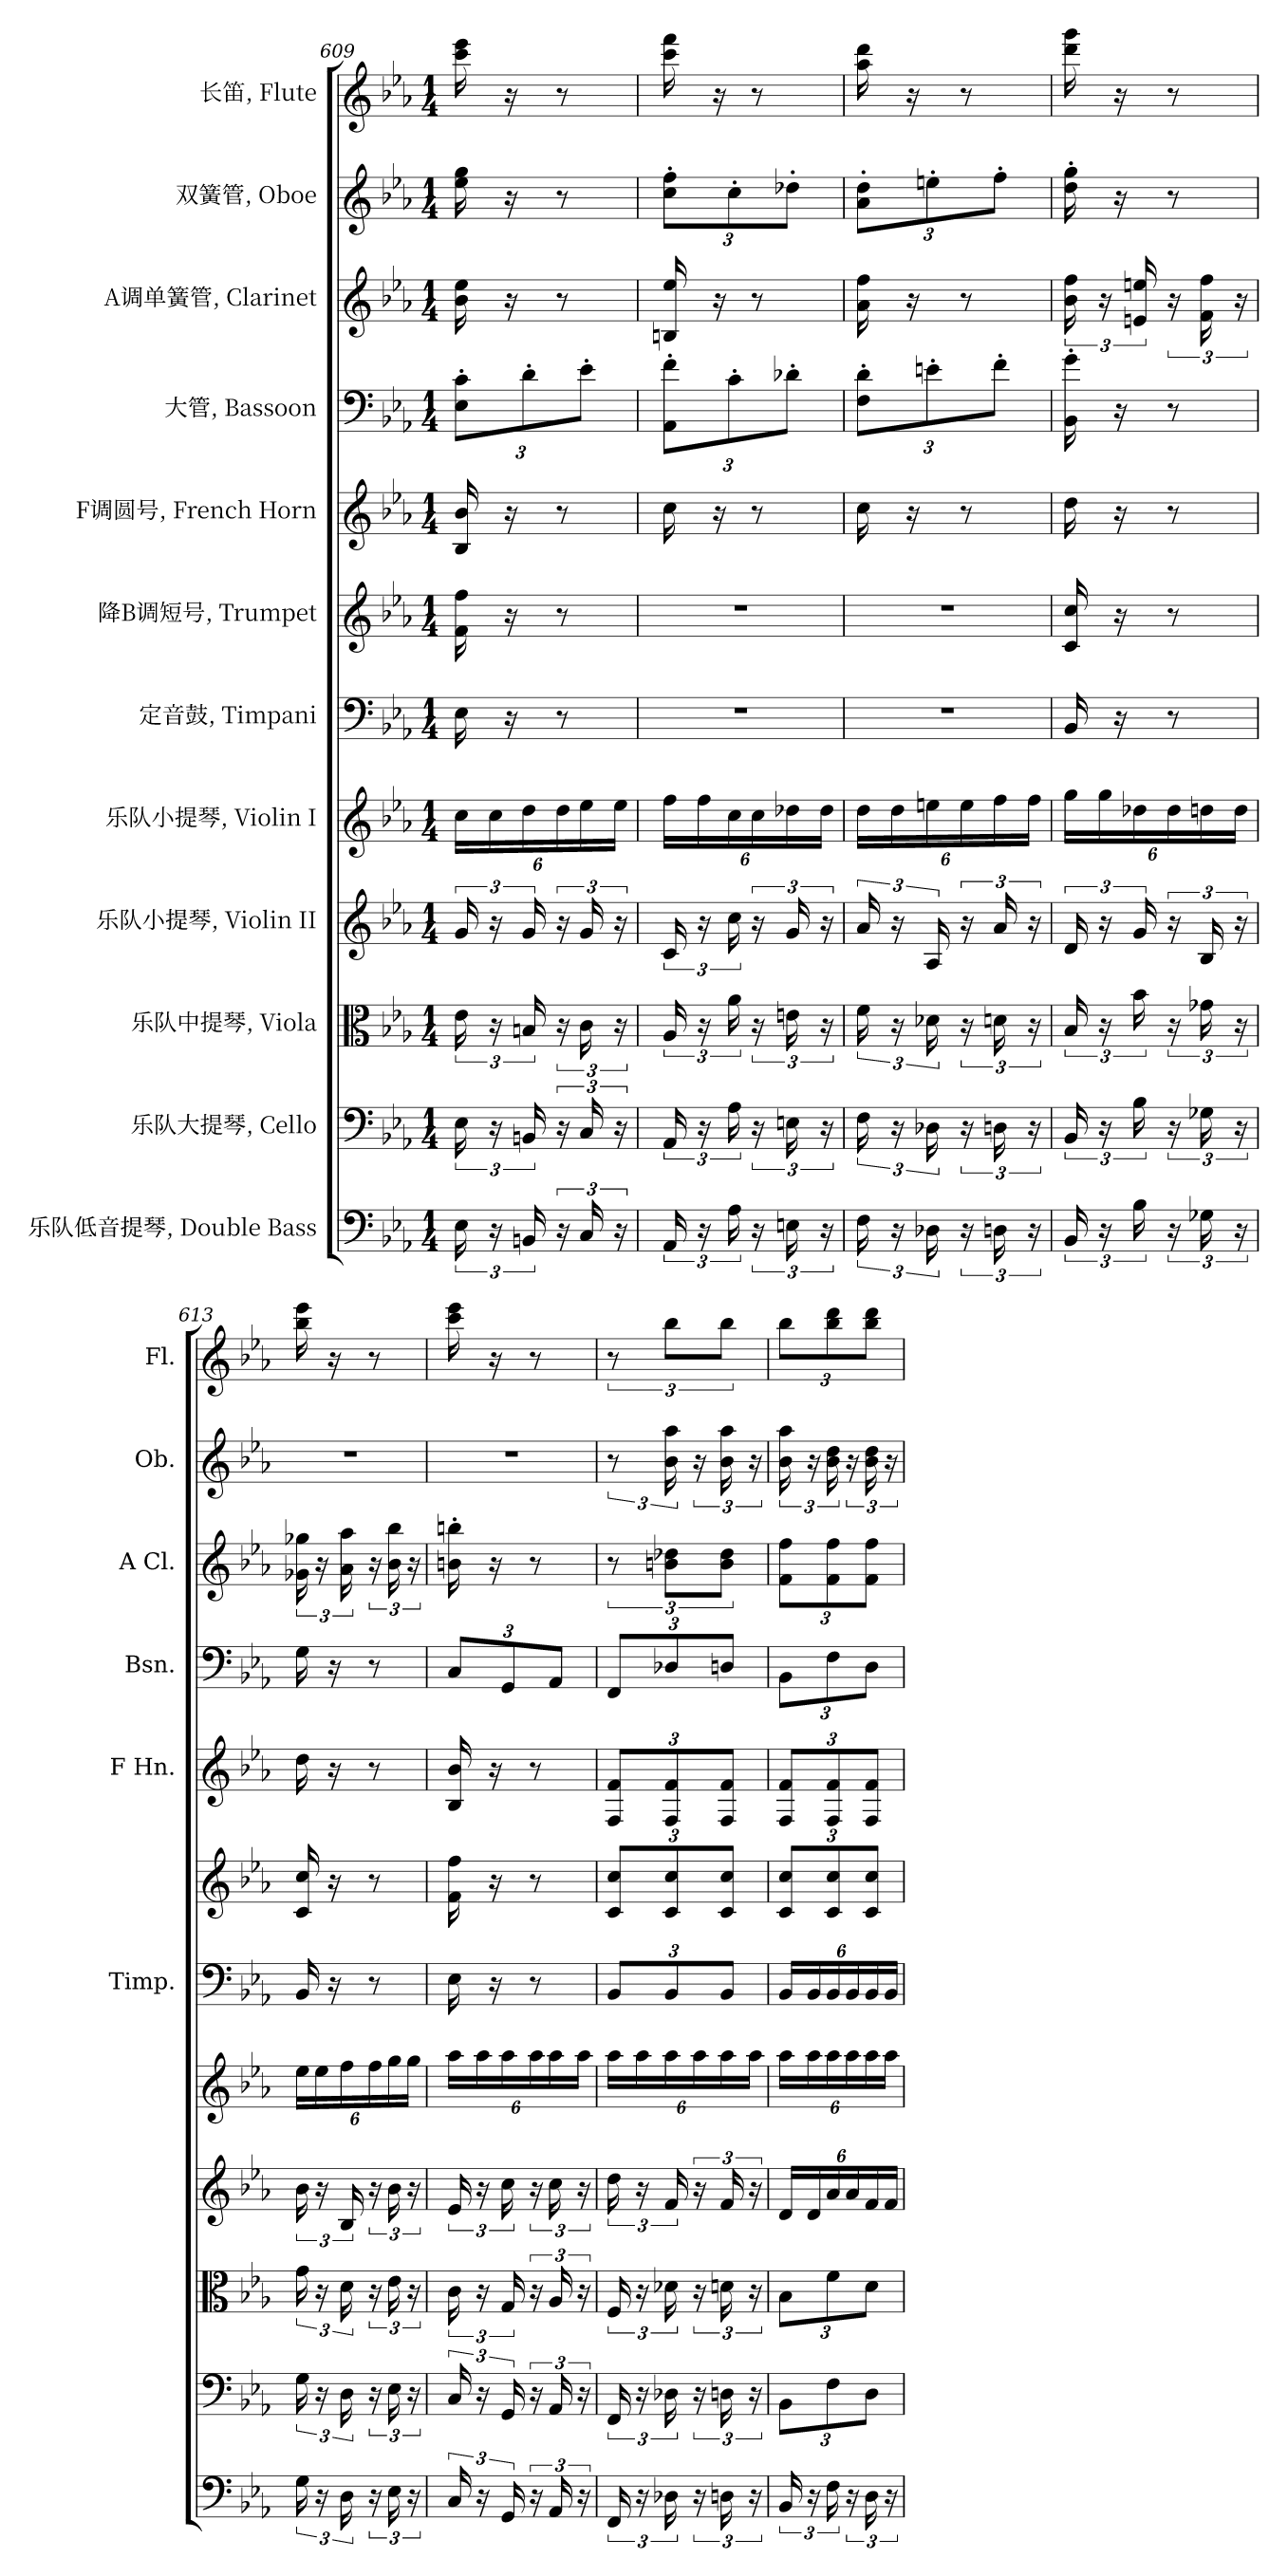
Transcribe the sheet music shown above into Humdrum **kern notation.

**kern	**kern	**kern	**kern	**kern	**kern	**kern	**kern	**kern	**kern	**kern	**kern
*part12	*part11	*part10	*part9	*part8	*part7	*part6	*part5	*part4	*part3	*part2	*part1
*staff12	*staff11	*staff10	*staff9	*staff8	*staff7	*staff6	*staff5	*staff4	*staff3	*staff2	*staff1
*I"乐队低音提琴, Double Bass	*I"乐队大提琴, Cello	*I"乐队中提琴, Viola	*I"乐队小提琴, Violin II	*I"乐队小提琴, Violin I	*I"定音鼓, Timpani	*I"降B调短号, Trumpet	*I"F调圆号, French Horn	*I"大管, Bassoon	*I"A调单簧管, Clarinet	*I"双簧管, Oboe	*I"长笛, Flute
*	*	*	*	*	*I'Timp.	*	*I'F Hn.	*I'Bsn.	*I'A Cl.	*I'Ob.	*I'Fl.
*clefF4	*clefF4	*clefC3	*clefG2	*clefG2	*clefF4	*clefG2	*clefG2	*clefF4	*clefG2	*clefG2	*clefG2
*ITrd7c12	*	*	*	*	*	*ITrd1c2	*ITrd4c7	*	*ITrd2c3	*	*
*k[b-e-a-]	*k[b-e-a-]	*k[b-e-a-]	*k[b-e-a-]	*k[b-e-a-]	*k[b-e-a-]	*k[b-e-a-d-g-]	*k[b-e-a-d-]	*k[b-e-a-]	*k[]	*k[b-e-a-]	*k[b-e-a-]
*M1/4	*M1/4	*M1/4	*M1/4	*M1/4	*M1/4	*M1/4	*M1/4	*M1/4	*M1/4	*M1/4	*M1/4
*	*	*	*	*Xbrackettup	*	*	*	*Xbrackettup	*	*	*
=609	=609	=609	=609	=609	=609	=609	=609	=609	=609	=609	=609
24EE-\	24E-\	24e-\	24g/	24cc\LL	16E-\	16e-\ 16ee-\	16E-/ 16e-/	12E-\' 12c\'L	16g\ 16cc\	16ee-\ 16gg\	16ccc\ 16eee-\
24r	24r	24r	24r	24cc\	.	.	.	.	.	.	.
.	.	.	.	.	16r	16r	16r	.	16r	16r	16r
24BBBn/	24BBn/	24Bn/	24g/	24dd\	.	.	.	12d'\	.	.	.
24r	24r	24r	24r	24dd\	8r	8r	8r	.	8r	8r	8r
24CC/	24C/	24c\	24g/	24ee-\	.	.	.	12e-'\J	.	.	.
24r	24r	24r	24r	24ee-\JJ	.	.	.	.	.	.	.
=610	=610	=610	=610	=610	=610	=610	=610	=610	=610	=610	=610
*	*	*	*	*	*	*	*	*	*	*Xbrackettup	*
24AAA-/	24AA-/	24A-/	24c/	24ff\LL	4r	4r	16f\	12AA-\' 12f\'L	16G#X/ 16cc/	12cc\' 12ff\'L	16ccc\ 16fff\
24r	24r	24r	24r	24ff\	.	.	.	.	.	.	.
.	.	.	.	.	.	.	16r	.	16r	.	16r
24AA-\	24A-\	24a-\	24cc\	24cc\	.	.	.	12c'\	.	12cc'\	.
24r	24r	24r	24r	24cc\	.	.	8r	.	8r	.	8r
24EEn\	24En\	24en\	24g/	24dd-X\	.	.	.	12d-X'\J	.	12dd-X'\J	.
24r	24r	24r	24r	24dd-\JJ	.	.	.	.	.	.	.
!!LO:PB:g=z
=611	=611	=611	=611	=611	=611	=611	=611	=611	=611	=611	=611
24FF\	24F\	24f\	24a-/	24dd\LL	4r	4r	16f\	12F\' 12d\'L	16f\ 16dd\	12a-\' 12dd\'L	16aa-\ 16ddd\
24r	24r	24r	24r	24dd\	.	.	.	.	.	.	.
.	.	.	.	.	.	.	16r	.	16r	.	16r
24DD-X\	24D-X\	24d-X\	24A-/	24een\	.	.	.	12en'\	.	12een'\	.
24r	24r	24r	24r	24ee\	.	.	8r	.	8r	.	8r
24DDn\	24Dn\	24dn\	24a-/	24ff\	.	.	.	12f'\J	.	12ff'\J	.
24r	24r	24r	24r	24ff\JJ	.	.	.	.	.	.	.
=612	=612	=612	=612	=612	=612	=612	=612	=612	=612	=612	=612
24BBB-/	24BB-/	24B-/	24d/	24gg\LL	16BB-/	16B-/ 16b-/	16g\	16BB-\' 16g\'	24g\ 24dd\	16dd\' 16gg\'	16ddd\ 16ggg\
24r	24r	24r	24r	24gg\	.	.	.	.	24r	.	.
.	.	.	.	.	16r	16r	16r	16r	.	16r	16r
24BB-\	24B-\	24b-\	24g/	24dd-X\	.	.	.	.	24c#X/ 24cc#X/	.	.
24r	24r	24r	24r	24dd-\	8r	8r	8r	8r	24r	8r	8r
24GG-X\	24G-X\	24g-X\	24B-/	24ddn\	.	.	.	.	24d\ 24dd\	.	.
24r	24r	24r	24r	24dd\JJ	.	.	.	.	24r	.	.
=613	=613	=613	=613	=613	=613	=613	=613	=613	=613	=613	=613
24GG\	24G\	24g\	24b-\	24ee-\LL	16BB-/	16B-/ 16b-/	16g\	16G\	24e-X\ 24ee-X\	4r	16bb-\ 16eee-\
24r	24r	24r	24r	24ee-\	.	.	.	.	24r	.	.
.	.	.	.	.	16r	16r	16r	16r	.	.	16r
24DD\	24D\	24d\	24B-/	24ff\	.	.	.	.	24f\ 24ff\	.	.
24r	24r	24r	24r	24ff\	8r	8r	8r	8r	24r	.	8r
24EE-\	24E-\	24e-\	24b-\	24gg\	.	.	.	.	24g\ 24gg\	.	.
24r	24r	24r	24r	24gg\JJ	.	.	.	.	24r	.	.
=614	=614	=614	=614	=614	=614	=614	=614	=614	=614	=614	=614
24CC/	24C/	24c\	24e-/	24aa-\LL	16E-\	16e-\ 16ee-\	16E-/ 16e-/	12C/L	16g#X\' 16gg#X\'	4r	16ccc\ 16eee-\
24r	24r	24r	24r	24aa-\	.	.	.	.	.	.	.
.	.	.	.	.	16r	16r	16r	.	16r	.	16r
24GGG/	24GG/	24G/	24cc\	24aa-\	.	.	.	12GG/	.	.	.
24r	24r	24r	24r	24aa-\	8r	8r	8r	.	8r	.	8r
24AAA-/	24AA-/	24A-/	24cc\	24aa-\	.	.	.	12AA-/J	.	.	.
24r	24r	24r	24r	24aa-\JJ	.	.	.	.	.	.	.
!!LO:PB:g=z
=615	=615	=615	=615	=615	=615	=615	=615	=615	=615	=615	=615
*	*	*	*	*	*Xbrackettup	*Xbrackettup	*Xbrackettup	*	*	*brackettup	*
24FFF/	24FF/	24F/	24dd\	24aa-\LL	12BB-/L	12B-/ 12b-/L	12BB-/ 12B-/L	12FF/L	12r	12r	12r
24r	24r	24r	24r	24aa-\	.	.	.	.	.	.	.
24DD-X\	24D-X\	24d-X\	24f/	24aa-\	12BB-/	12B-/ 12b-/	12BB-/ 12B-/	12D-X/	12g#X\ 12b-X\L	24b-\ 24aa-\	12bb-\L
24r	24r	24r	24r	24aa-\	.	.	.	.	.	24r	.
24DDn\	24Dn\	24dn\	24f/	24aa-\	12BB-/J	12B-/ 12b-/J	12BB-/ 12B-/J	12Dn/J	12g#\ 12b-\J	24b-\ 24aa-\	12bb-\J
24r	24r	24r	24r	24aa-\JJ	.	.	.	.	.	24r	.
=616	=616	=616	=616	=616	=616	=616	=616	=616	=616	=616	=616
*	*Xbrackettup	*Xbrackettup	*Xbrackettup	*	*	*	*	*	*Xbrackettup	*	*Xbrackettup
24BBB-/	12BB-\L	12B-\L	24d/LL	24aa-\LL	24BB-/LL	12B-/ 12b-/L	12BB-/ 12B-/L	12BB-\L	12d\ 12dd\L	24b-\ 24aa-\	12bb-\L
24r	.	.	24d/	24aa-\	24BB-/	.	.	.	.	24r	.
24FF\	12F\	12f\	24a-/	24aa-\	24BB-/	12B-/ 12b-/	12BB-/ 12B-/	12F\	12d\ 12dd\	24b-\ 24dd\	12bb-\ 12ddd\
24r	.	.	24a-/	24aa-\	24BB-/	.	.	.	.	24r	.
24DD\	12D\J	12d\J	24f/	24aa-\	24BB-/	12B-/ 12b-/J	12BB-/ 12B-/J	12D\J	12d\ 12dd\J	24b-\ 24dd\	12bb-\ 12ddd\J
24r	.	.	24f/JJ	24aa-\JJ	24BB-/JJ	.	.	.	.	24r	.
=	=	=	=	=	=	=	=	=	=	=	=
*-	*-	*-	*-	*-	*-	*-	*-	*-	*-	*-	*-
